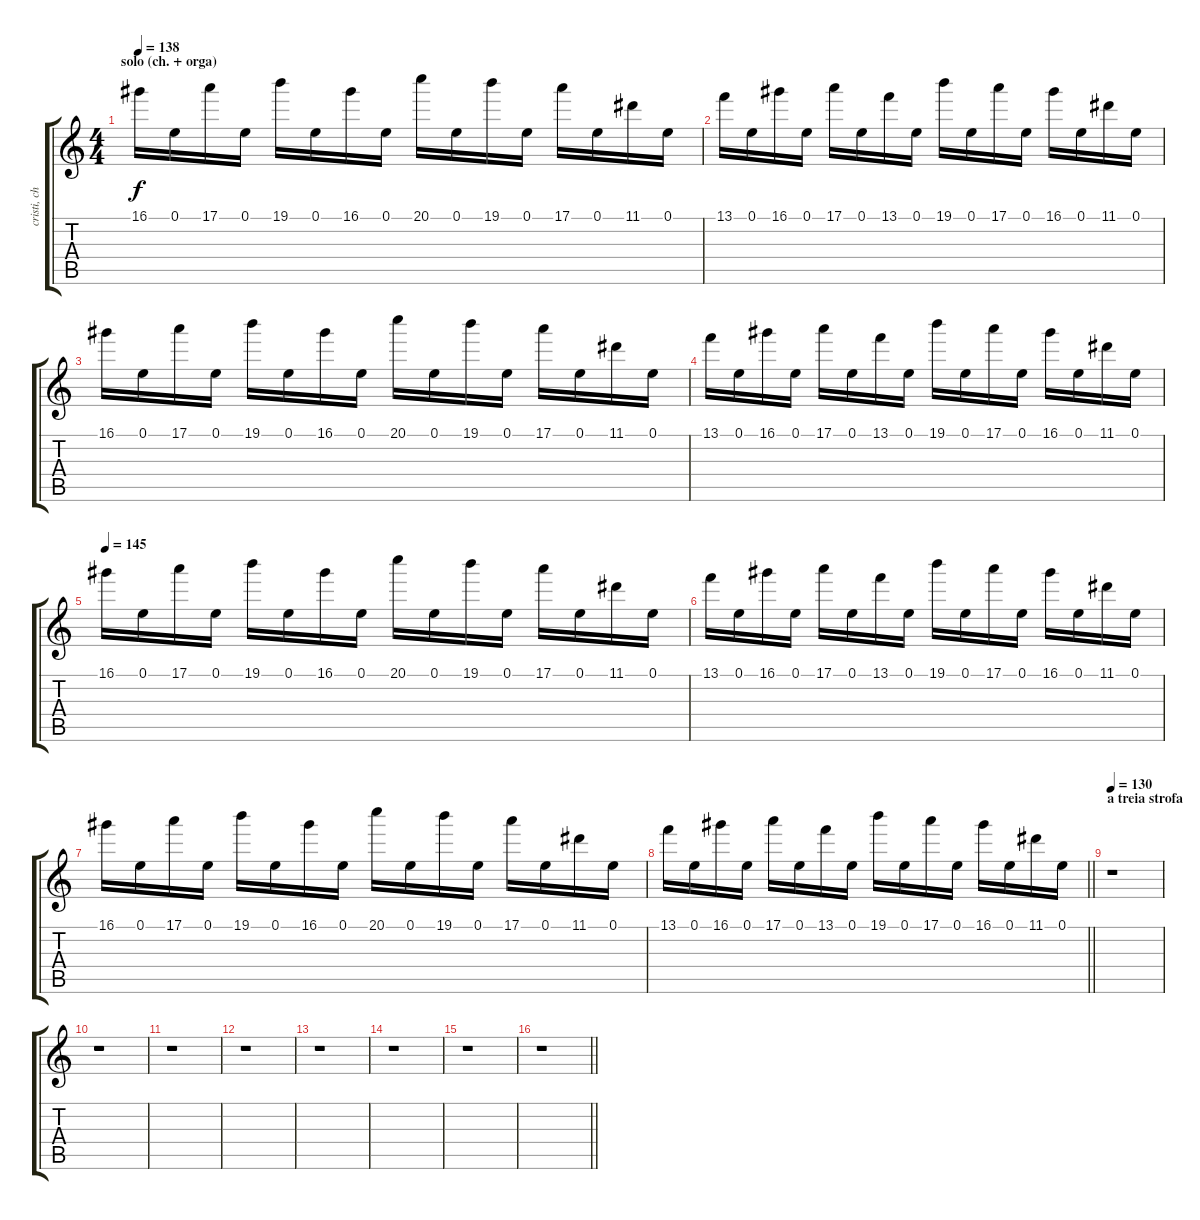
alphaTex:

\track ("cristi, chitara" "cristi, ch") {instrument distortionguitar}
\staff {score tabs}
\tuning (E4 B3 G3 D3 A2 E2) {hide}
\ts (4 4)
\section ("" "solo (ch. + orga)")
\tempo 138
\clef g2
\ks c
16.1.16{dy f} 0.1.16 17.1.16 0.1.16 19.1.16 0.1.16 16.1.16 0.1.16 20.1.16 0.1.16 19.1.16 0.1.16 17.1.16 0.1.16 11.1.16 0.1.16 |
13.1.16 0.1.16 16.1.16 0.1.16 17.1.16 0.1.16 13.1.16 0.1.16 19.1.16 0.1.16 17.1.16 0.1.16 16.1.16 0.1.16 11.1.16 0.1.16 |
16.1.16 0.1.16 17.1.16 0.1.16 19.1.16 0.1.16 16.1.16 0.1.16 20.1.16 0.1.16 19.1.16 0.1.16 17.1.16 0.1.16 11.1.16 0.1.16 |
13.1.16 0.1.16 16.1.16 0.1.16 17.1.16 0.1.16 13.1.16 0.1.16 19.1.16 0.1.16 17.1.16 0.1.16 16.1.16 0.1.16 11.1.16 0.1.16 |
\tempo 145
16.1.16 0.1.16 17.1.16 0.1.16 19.1.16 0.1.16 16.1.16 0.1.16 20.1.16 0.1.16 19.1.16 0.1.16 17.1.16 0.1.16 11.1.16 0.1.16 |
13.1.16 0.1.16 16.1.16 0.1.16 17.1.16 0.1.16 13.1.16 0.1.16 19.1.16 0.1.16 17.1.16 0.1.16 16.1.16 0.1.16 11.1.16 0.1.16 |
16.1.16 0.1.16 17.1.16 0.1.16 19.1.16 0.1.16 16.1.16 0.1.16 20.1.16 0.1.16 19.1.16 0.1.16 17.1.16 0.1.16 11.1.16 0.1.16 |
\barLineRight lightlight
13.1.16 0.1.16 16.1.16 0.1.16 17.1.16 0.1.16 13.1.16 0.1.16 19.1.16 0.1.16 17.1.16 0.1.16 16.1.16 0.1.16 11.1.16 0.1.16 |
\section ("" "a treia strofa")
\tempo 130
r.1 |
r.1 |
r.1 |
r.1 |
r.1 |
r.1 |
r.1 |
\barLineRight lightlight
r.1
